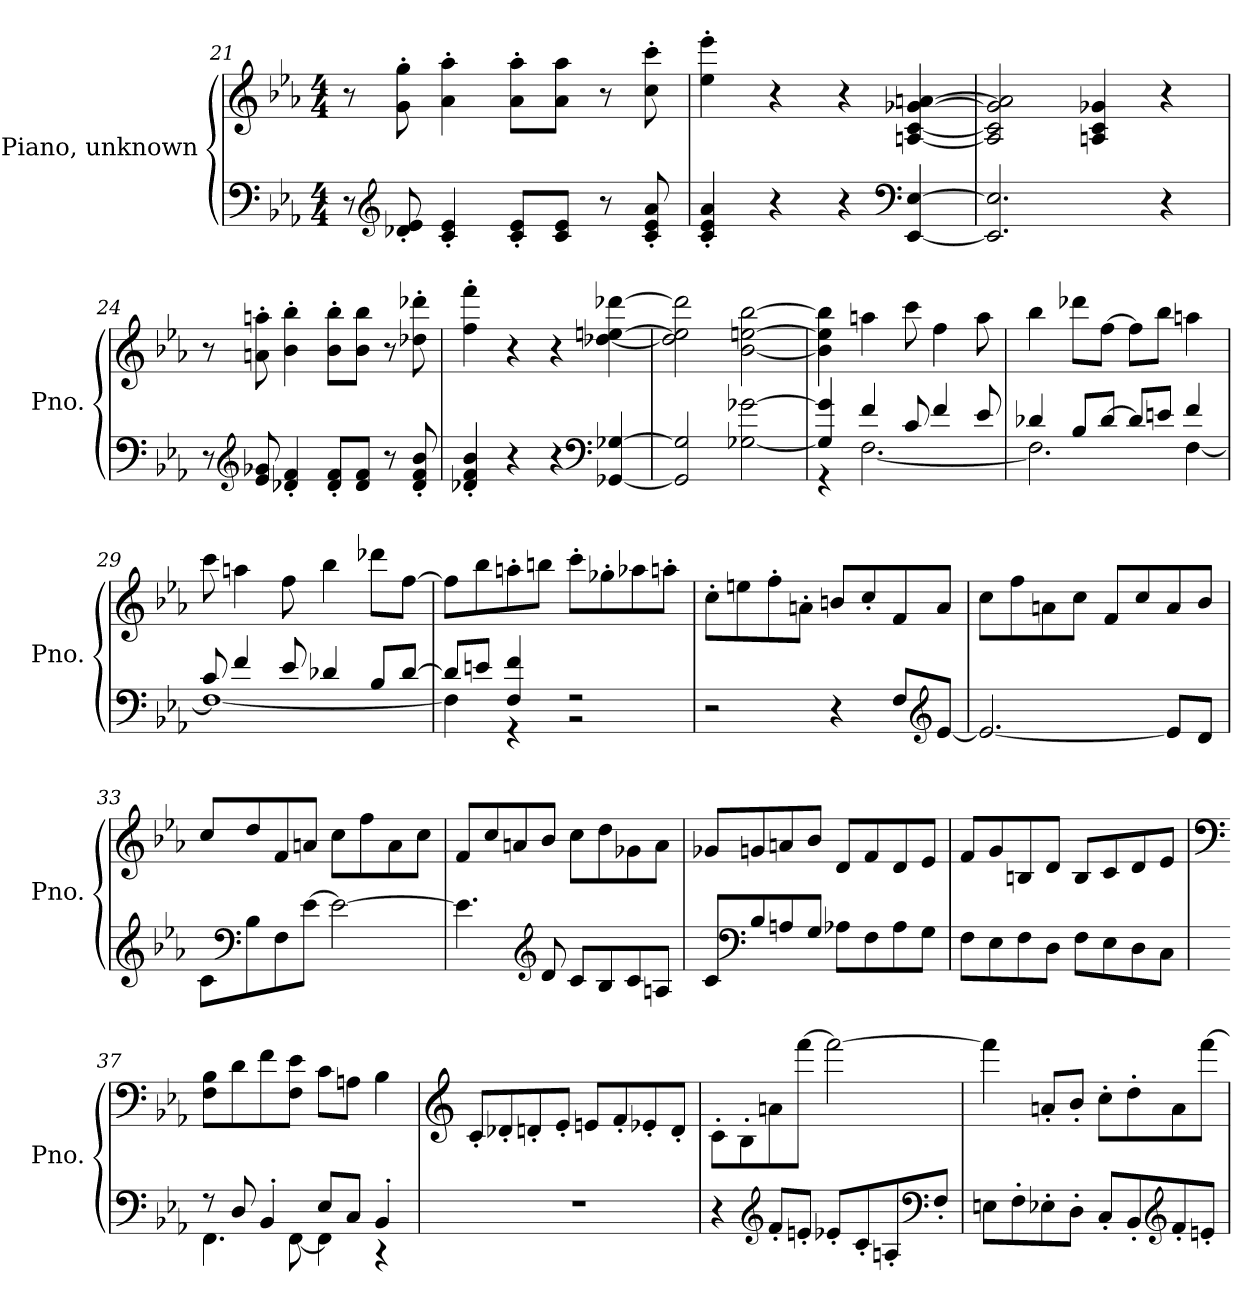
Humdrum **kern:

**kern	**kern
*part1	*part1
*staff2	*staff1
*I"Piano, unknown	*
*I'Pno.	*
!!LO:LB:g=z
*clefF4	*clefG2
*k[b-e-a-]	*k[b-e-a-]
*M4/4	*M4/4
=21	=21
8r	8r
*clefG2	*
8d-X/' 8e-/'	8g\' 8gg\'
4c/' 4e-/'	4a-\' 4aa-\'
8c/' 8e-/'L	8a-\' 8aa-\'L
8c/ 8e-/J	8a-\ 8aa-\J
8r	8r
8c/' 8e-/' 8a-/'	8cc\' 8ccc\'
=22	=22
4c/' 4e-/' 4a-/'	4ee-\' 4eee-\'
4r	4r
4r	4r
*clefF4	*
[4EE-/ [4E-/	[4An/ [4c/ [4g-X/ [4an/
=23	=23
2.EE-/] 2.E-/]	2A/] 2c/] 2g-/] 2a/]
.	4An/ 4c/ 4g-X/
4r	4r
=24	=24
8r	8r
*clefG2	*
8e-/ 8g-X/	8an\' 8aan\'
4d-X/' 4f/'	4b-\' 4bb-\'
8d-/' 8f/'L	8b-\' 8bb-\'L
8d-/ 8f/J	8b-\ 8bb-\J
8r	8r
8d-/' 8f/' 8b-/'	8dd-X\' 8ddd-X\'
=25	=25
4d-X/' 4f/' 4b-/'	4ff\' 4fff\'
4r	4r
4r	4r
*clefF4	*
[4GG-X/ [4G-X/	[4dd-X\ [4een\ [4ddd-X\
!!LO:PB:g=z
=26	=26
2GG-/] 2G-/]	2dd-\] 2ee\] 2ddd-\]
[2G-X\ [2g-X\	[2b-\ [2een\ [2bb-\
=27	=27
*^	*
4G-/] 4g-/]	4r	4b-\] 4ee\] 4bb-\]
4f/	[2.F\	4aan\
8c/	.	8ccc\
4f/	.	4ff\
8e-/	.	8aa\
=28	=28	=28
4d-X/	2.F\]	4bb-\
8B-/L	.	8ddd-X\L
[8d-/J	.	[8ff\J
8d-/L]	.	8ff\L]
8en/J	.	8bb-\J
4f/	[4F\	4aan\
=29	=29	=29
8c/	1F_	8ccc\
4f/	.	4aan\
8e-/	.	8ff\
4d-X/	.	4bb-\
8B-/L	.	8ddd-X\L
[8d-/J	.	[8ff\J
!!LO:LB:g=z
=30	=30	=30
8d-/L]	4F\]	8ff\L]
8en/J	.	8bb-\
4F/ 4f/	4r	8aan'\
.	.	8bbn\J
2r	2r	8ccc'\L
.	.	8gg-X'\
.	.	8aa-X\
.	.	8aan'\J
*v	*v	*
=31	=31
2r	8cc'\L
.	8een\
.	8ff'\
.	8an'\J
4r	8bn/L
.	8cc'/
8F/L	8f/
*clefG2	*
[8e-/J	8a/J
=32	=32
2.e-/_	8cc\L
.	8ff\
.	8an\
.	8cc\J
.	8f/L
.	8cc/
8e-/L]	8a/
8d/J	8b-/J
!!LO:LB:g=z
=33	=33
8c\L	8cc/L
*clefF4	*
8B-\	8dd/
8F\	8f/
[8e-\J	8an/J
2e-\_	8cc\L
.	8ff\
.	8a\
.	8cc\J
=34	=34
4.e-\]	8f/L
.	8cc/
.	8an/
*clefG2	*
8d/	8b-/J
8c/L	8cc\L
8B-/	8dd\
8c/	8g-X\
8An/J	8a\J
=35	=35
8c/L	8g-X/L
*clefF4	*
8B-/	8gn/
8An/	8an/
8G/J	8b-/J
8A-X\L	8d/L
8F\	8f/
8A-\	8d/
8G\J	8e-/J
!!LO:LB:g=z
=36	=36
8F\L	8f/L
8E-\	8g/
8F\	8Bn/
8D\J	8d/J
8F\L	8B/L
8E-\	8c/
8D\	8d/
8C\J	8e-/J
=37	=37
*	*clefF4
*^	*
8r	4.FF\	8F\ 8B-\L
8D/	.	8d\
4BB-'/	.	8f\
.	[8FF\	8F\ 8e-\J
8E-/L	4FF\]	8c\L
8C/J	.	8An\J
4BB-'/	4r	4B-\
*v	*v	*
=38	=38
*	*clefG2
1r	8c'/L
.	8d-X'/
.	8dn'/
.	8e-'/J
.	8en/L
.	8f'/
.	8e-X'/
.	8d'/J
!!LO:LB:g=z
=39	=39
4r	8c'\L
.	8B-'\
*clefG2	*
8f'/L	8an\
8en'/J	[8fff\J
8e-X'/L	2fff\_
8c'/	.
8An'/	.
*clefF4	*
8F'/J	.
=40	=40
8En\L	4fff\]
8F'\	.
8E-X'\	8an'/L
8D'\J	8b-'/J
8C'/L	8cc'\L
8BB-'/	8dd'\
*clefG2	*
8f'/	8a\
8en'/J	[8fff\J
=	=
*-	*-
